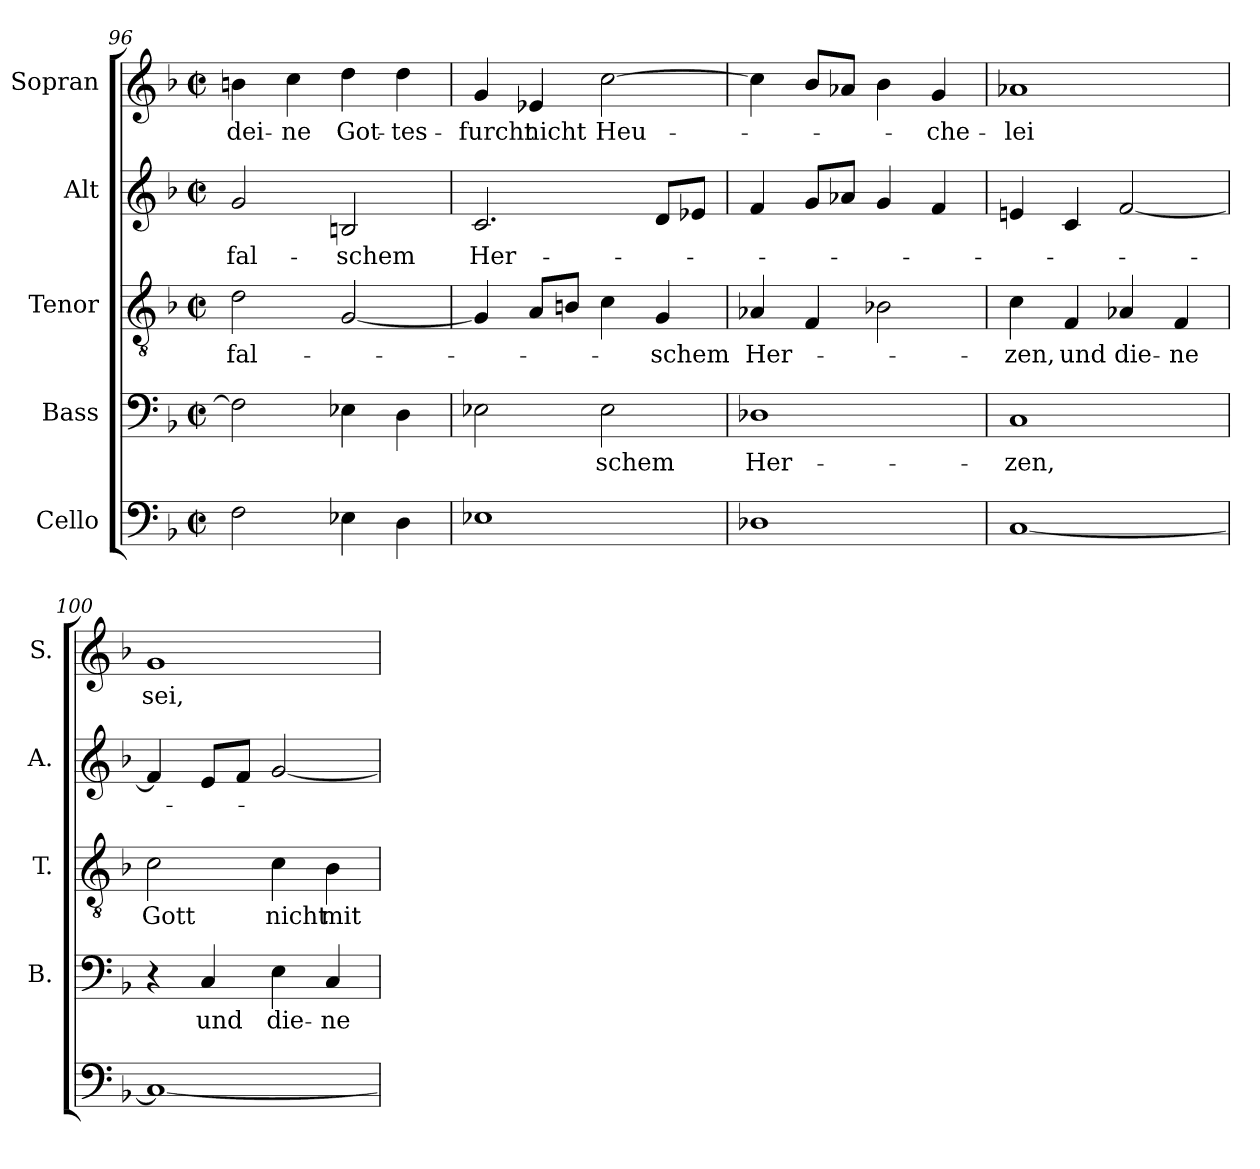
**kern	**kern	**text	**kern	**text	**kern	**text	**kern	**text
*part5	*part4	*part4	*part3	*part3	*part2	*part2	*part1	*part1
*staff5	*staff4	*staff4	*staff3	*staff3	*staff2	*staff2	*staff1	*staff1
*I"Cello	*I"Bass	*	*I"Tenor	*	*I"Alt	*	*I"Sopran	*
*	*I'B.	*	*I'T.	*	*I'A.	*	*I'S.	*
*clefF4	*clefF4	*	*clefGv2	*	*clefG2	*	*clefG2	*
*	*	*	*ITrd7c12	*	*	*	*	*
*k[b-]	*k[b-]	*	*k[b-]	*	*k[b-]	*	*k[b-]	*
*F:	*F:	*	*F:	*	*F:	*	*F:	*
*M2/2	*M2/2	*	*M2/2	*	*M2/2	*	*M2/2	*
*met(c|)	*met(c|)	*	*met(c|)	*	*met(c|)	*	*met(c|)	*
=96	=96	=96	=96	=96	=96	=96	=96	=96
!	!	!	!	!LO:LY:b:color=#000000	!	!	!	!
!	!	!	!	!	!	!LO:LY:b:color=#000000	!	!
!	!	!	!	!	!	!	!	!LO:LY:b:color=#000000
2Fi\	2Fi\]	.	2Di\	fal-	2gi/	fal-	4bni\	dei-
!	!	!	!	!	!	!	!	!LO:LY:b:color=#000000
.	.	.	.	.	.	.	4cci\	-ne
!	!	!	!	!	!	!LO:LY:b:color=#000000	!	!
!	!	!	!	!	!	!	!	!LO:LY:b:color=#000000
4E-Xi\	4E-Xi\	.	[<2GGi/	.	2Bni/	-schem	4ddi\	Got-
!	!	!	!	!	!	!	!	!LO:LY:b:color=#000000
4Di\	4Di\	.	.	.	.	.	4ddi\	-tes-
=97	=97	=97	=97	=97	=97	=97	=97	=97
!	!	!	!	!	!	!LO:LY:b:color=#000000	!	!
!	!	!	!	!	!	!	!	!LO:LY:b:color=#000000
1E-Xi	2E-Xi\	.	4GGi/]	.	2.ci/	Her-	4gi/	-furcht
!	!	!	!	!	!	!	!	!LO:LY:b:color=#000000
.	.	.	8AAi/L	.	.	.	4e-Xi/	nicht
.	.	.	8BBni/J	.	.	.	.	.
!	!	!LO:LY:b:color=#000000	!	!	!	!	!	!
!	!	!	!	!	!	!	!	!LO:LY:b:color=#000000
.	2E-i\	-schem	4Ci\	.	.	.	[>2cci\	Heu-
!	!	!	!	!LO:LY:b:color=#000000	!	!	!	!
.	.	.	4GGi/	-schem	8di/L	.	.	.
.	.	.	.	.	8e-Xi/J	.	.	.
!!LO:PB:g=z
=98	=98	=98	=98	=98	=98	=98	=98	=98
!	!	!LO:LY:b:color=#000000	!	!	!	!	!	!
!	!	!	!	!LO:LY:b:color=#000000	!	!	!	!
1D-Xi	1D-Xi	Her-	4AA-Xi/	Her-	4fi/	.	4cci\]	.
.	.	.	4FFi/	.	8gi/L	.	8b-i/L	.
.	.	.	.	.	8a-Xi/J	.	8a-Xi/J	.
.	.	.	2BB-Xi\	.	4gi/	.	4b-i\	.
!	!	!	!	!	!	!	!	!LO:LY:b:color=#000000
.	.	.	.	.	4fi/	.	4gi/	-che-
=99	=99	=99	=99	=99	=99	=99	=99	=99
!	!	!LO:LY:b:color=#000000	!	!	!	!	!	!
!	!	!	!	!LO:LY:b:color=#000000	!	!	!	!
!	!	!	!	!	!	!	!	!LO:LY:b:color=#000000
[<1Ci	1Ci	-zen,	4Ci\	-zen,	4eni/	.	1a-Xi	-lei
!	!	!	!	!LO:LY:b:color=#000000	!	!	!	!
.	.	.	4FFi/	und	4ci/	.	.	.
!	!	!	!	!LO:LY:b:color=#000000	!	!	!	!
.	.	.	4AA-Xi/	die-	[<2fi/	.	.	.
!	!	!	!	!LO:LY:b:color=#000000	!	!	!	!
.	.	.	4FFi/	-ne	.	.	.	.
=100	=100	=100	=100	=100	=100	=100	=100	=100
!	!	!	!	!LO:LY:b:color=#000000	!	!	!	!
!	!	!	!	!	!	!	!	!LO:LY:b:color=#000000
1Ci_<	4r	.	2Ci\	Gott	4fi/]	.	1gi	sei,
!	!	!LO:LY:b:color=#000000	!	!	!	!	!	!
.	4Ci/	und	.	.	8ei/L	.	.	.
.	.	.	.	.	8fi/J	.	.	.
!	!	!LO:LY:b:color=#000000	!	!	!	!	!	!
!	!	!	!	!LO:LY:b:color=#000000	!	!	!	!
.	4Ei\	die-	4Ci\	nicht	[<2gi/	.	.	.
!	!	!LO:LY:b:color=#000000	!	!	!	!	!	!
!	!	!	!	!LO:LY:b:color=#000000	!	!	!	!
.	4Ci/	-ne	4BB-i\	mit	.	.	.	.
=	=	=	=	=	=	=	=	=
*-	*-	*-	*-	*-	*-	*-	*-	*-
